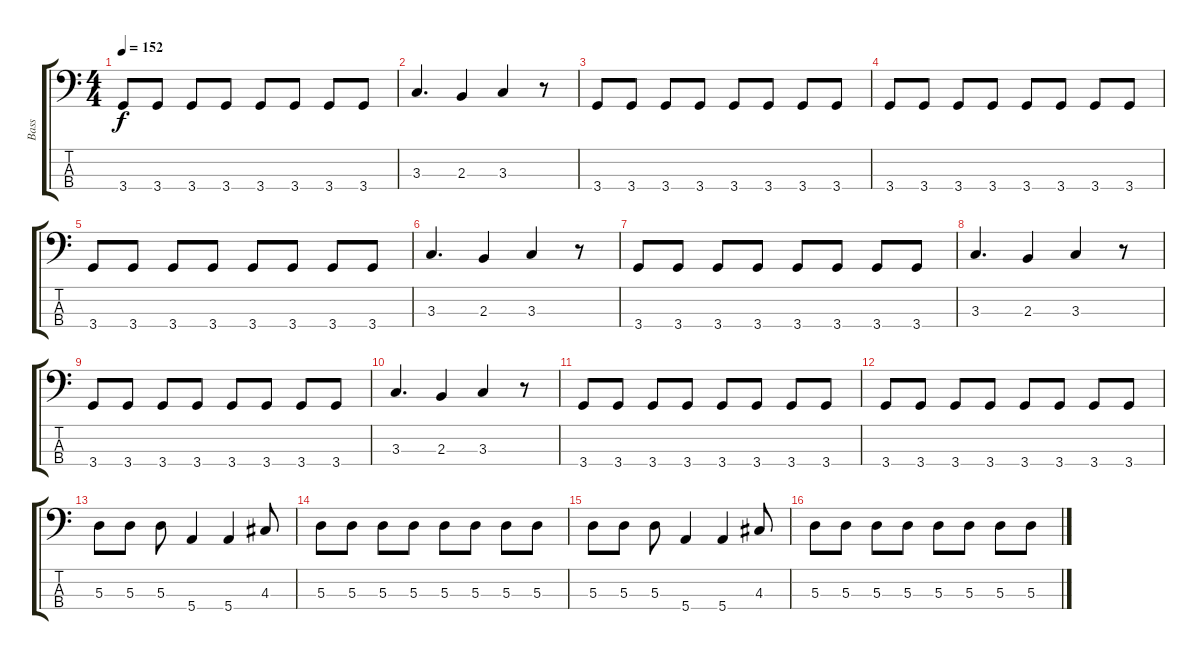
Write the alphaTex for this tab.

\track ("Bass" "Bass") {instrument electricbasspick}
\staff {score tabs}
\tuning (G2 D2 A1 E1) {hide}
\ts (4 4)
\tempo 152
\clef f4
\ks c
3.4.8{dy f} 3.4.8 3.4.8 3.4.8 3.4.8 3.4.8 3.4.8 3.4.8 |
3.3.4{d} 2.3.4 3.3.4 r.8 |
3.4.8 3.4.8 3.4.8 3.4.8 3.4.8 3.4.8 3.4.8 3.4.8 |
3.4.8 3.4.8 3.4.8 3.4.8 3.4.8 3.4.8 3.4.8 3.4.8 |
3.4.8 3.4.8 3.4.8 3.4.8 3.4.8 3.4.8 3.4.8 3.4.8 |
3.3.4{d} 2.3.4 3.3.4 r.8 |
3.4.8 3.4.8 3.4.8 3.4.8 3.4.8 3.4.8 3.4.8 3.4.8 |
3.3.4{d} 2.3.4 3.3.4 r.8 |
3.4.8 3.4.8 3.4.8 3.4.8 3.4.8 3.4.8 3.4.8 3.4.8 |
3.3.4{d} 2.3.4 3.3.4 r.8 |
3.4.8 3.4.8 3.4.8 3.4.8 3.4.8 3.4.8 3.4.8 3.4.8 |
3.4.8 3.4.8 3.4.8 3.4.8 3.4.8 3.4.8 3.4.8 3.4.8 |
5.3.8 5.3.8 5.3.8 5.4.4 5.4.4 4.3.8 |
5.3.8 5.3.8 5.3.8 5.3.8 5.3.8 5.3.8 5.3.8 5.3.8 |
5.3.8 5.3.8 5.3.8 5.4.4 5.4.4 4.3.8 |
5.3.8 5.3.8 5.3.8 5.3.8 5.3.8 5.3.8 5.3.8 5.3.8
